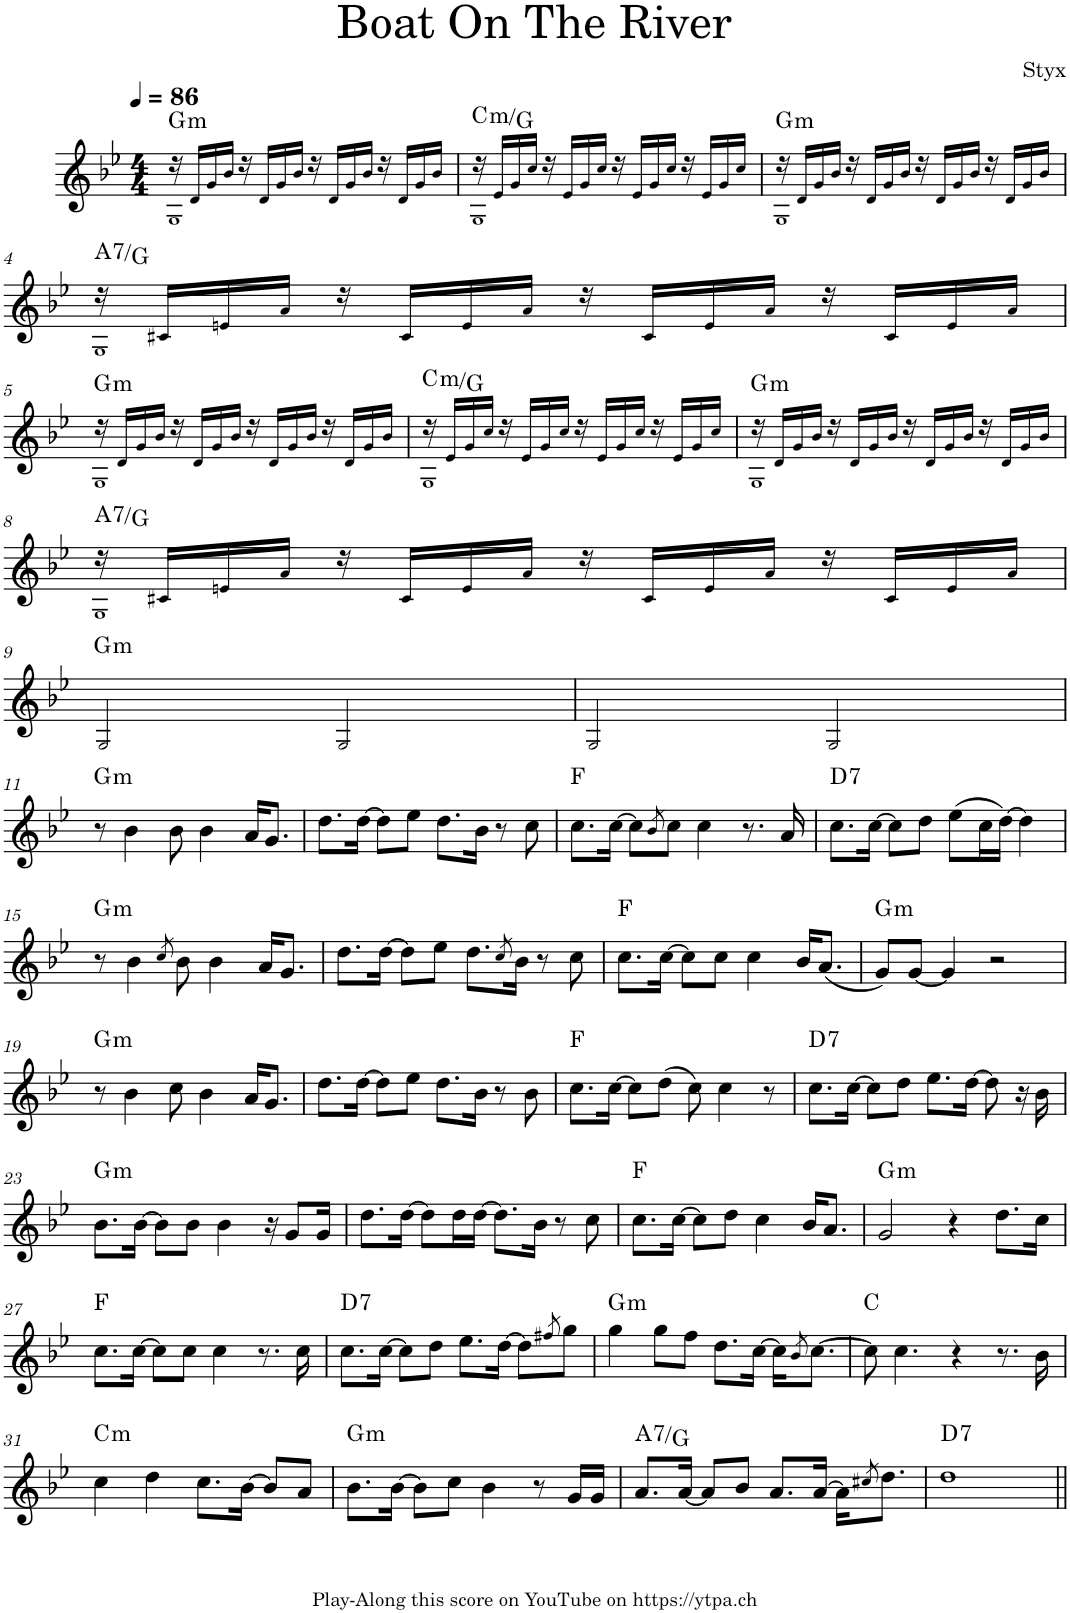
**kern	**harte
*part1	*part1
*staff1	*
*I"Piano	*
*I'Pno.	*
*clefG2	*
*k[b-e-]	*
*M4/4	*
*MM86	*
=1	=1
*^	*
!	!	!LO:H:kt=m
16r	1G!	G:min
16d!/LL	.	.
16g!/	.	.
16b-!/JJ	.	.
16r	.	.
16d!/LL	.	.
16g!/	.	.
16b-!/JJ	.	.
16r	.	.
16d!/LL	.	.
16g!/	.	.
16b-!/JJ	.	.
16r	.	.
16d!/LL	.	.
16g!/	.	.
16b-!/JJ	.	.
=2	=2	=2
!	!	!LO:H:kt=m
16r	1G!	C:min/5
16e-!/LL	.	.
16g!/	.	.
16cc!/JJ	.	.
16r	.	.
16e-!/LL	.	.
16g!/	.	.
16cc!/JJ	.	.
16r	.	.
16e-!/LL	.	.
16g!/	.	.
16cc!/JJ	.	.
16r	.	.
16e-!/LL	.	.
16g!/	.	.
16cc!/JJ	.	.
=3	=3	=3
!	!	!LO:H:kt=m
16r	1G!	G:min
16d!/LL	.	.
16g!/	.	.
16b-!/JJ	.	.
16r	.	.
16d!/LL	.	.
16g!/	.	.
16b-!/JJ	.	.
16r	.	.
16d!/LL	.	.
16g!/	.	.
16b-!/JJ	.	.
16r	.	.
16d!/LL	.	.
16g!/	.	.
16b-!/JJ	.	.
!!LO:LB:g=z	!!
=4	=4	=4
!	!	!LO:H:kt=7
16r	1G!	A:7/b7
16c#X!/LL	.	.
16en!/	.	.
16a!/JJ	.	.
16r	.	.
16c#!/LL	.	.
16e!/	.	.
16a!/JJ	.	.
16r	.	.
16c#!/LL	.	.
16e!/	.	.
16a!/JJ	.	.
16r	.	.
16c#!/LL	.	.
16e!/	.	.
16a!/JJ	.	.
!!LO:LB:g=z	!!
=5	=5	=5
!	!	!LO:H:kt=m
16r	1G!	G:min
16d!/LL	.	.
16g!/	.	.
16b-!/JJ	.	.
16r	.	.
16d!/LL	.	.
16g!/	.	.
16b-!/JJ	.	.
16r	.	.
16d!/LL	.	.
16g!/	.	.
16b-!/JJ	.	.
16r	.	.
16d!/LL	.	.
16g!/	.	.
16b-!/JJ	.	.
=6	=6	=6
!	!	!LO:H:kt=m
16r	1G!	C:min/5
16e-!/LL	.	.
16g!/	.	.
16cc!/JJ	.	.
16r	.	.
16e-!/LL	.	.
16g!/	.	.
16cc!/JJ	.	.
16r	.	.
16e-!/LL	.	.
16g!/	.	.
16cc!/JJ	.	.
16r	.	.
16e-!/LL	.	.
16g!/	.	.
16cc!/JJ	.	.
=7	=7	=7
!	!	!LO:H:kt=m
16r	1G!	G:min
16d!/LL	.	.
16g!/	.	.
16b-!/JJ	.	.
16r	.	.
16d!/LL	.	.
16g!/	.	.
16b-!/JJ	.	.
16r	.	.
16d!/LL	.	.
16g!/	.	.
16b-!/JJ	.	.
16r	.	.
16d!/LL	.	.
16g!/	.	.
16b-!/JJ	.	.
!!LO:LB:g=z	!!
=8	=8	=8
!	!	!LO:H:kt=7
16r	1G!	A:7/b7
16c#X!/LL	.	.
16en!/	.	.
16a!/JJ	.	.
16r	.	.
16c#!/LL	.	.
16e!/	.	.
16a!/JJ	.	.
16r	.	.
16c#!/LL	.	.
16e!/	.	.
16a!/JJ	.	.
16r	.	.
16c#!/LL	.	.
16e!/	.	.
16a!/JJ	.	.
*v	*v	*
!!LO:LB:g=z
=9	=9
!	!LO:H:kt=m
2G!/	G:min
2G!/	.
=10	=10
2G!/	.
2G!/	.
!!LO:LB:g=z
=11	=11
!	!LO:H:kt=m
8r	G:min
4b-\	.
8b-\	.
4b-\	.
16a/KL	.
8.g/J	.
=12	=12
8.dd\L	.
[16dd\Jk	.
8dd\L]	.
8ee-\J	.
8.dd\L	.
16b-\Jk	.
8r	.
8cc\	.
=13	=13
8.cc\L	F:maj
[16cc\Jk	.
8cc\L]	.
8qb-/	.
8cc\J	.
4cc\	.
8.r	.
16a/	.
=14	=14
!	!LO:H:kt=7
8.cc\L	D:7
[16cc\Jk	.
8cc\L]	.
8dd\J	.
(8ee-\L	.
16cc\L	.
[16dd\JJ)	.
4dd\]	.
!!LO:LB:g=z
=15	=15
!	!LO:H:kt=m
8r	G:min
4b-\	.
8qcc/	.
8b-\	.
4b-\	.
16a/KL	.
8.g/J	.
=16	=16
8.dd\L	.
[16dd\Jk	.
8dd\L]	.
8ee-\J	.
8.dd\L	.
8qcc/	.
16b-\Jk	.
8r	.
8cc\	.
=17	=17
8.cc\L	F:maj
[16cc\Jk	.
8cc\L]	.
8cc\J	.
4cc\	.
16b-/KL	.
(8.a/J	.
=18	=18
!	!LO:H:kt=m
8g/L)	G:min
[8g/J	.
4g/]	.
2r	.
!!LO:LB:g=z
=19	=19
!	!LO:H:kt=m
8r	G:min
4b-\	.
8cc\	.
4b-\	.
16a/KL	.
8.g/J	.
=20	=20
8.dd\L	.
[16dd\Jk	.
8dd\L]	.
8ee-\J	.
8.dd\L	.
16b-\Jk	.
8r	.
8b-\	.
=21	=21
8.cc\L	F:maj
[16cc\Jk	.
8cc\L]	.
(8dd\J	.
8cc\)	.
4cc\	.
8r	.
=22	=22
!	!LO:H:kt=7
8.cc\L	D:7
[16cc\Jk	.
8cc\L]	.
8dd\J	.
8.ee-\L	.
[16dd\Jk	.
8dd\]	.
16r	.
16b-\	.
!!LO:LB:g=z
=23	=23
!	!LO:H:kt=m
8.b-\L	G:min
[16b-\Jk	.
8b-\L]	.
8b-\J	.
4b-\	.
16r	.
8g/L	.
16g/Jk	.
=24	=24
8.dd\L	.
[16dd\Jk	.
8dd\L]	.
16dd\L	.
[16dd\JJ	.
8.dd\L]	.
16b-\Jk	.
8r	.
8cc\	.
=25	=25
8.cc\L	F:maj
[16cc\Jk	.
8cc\L]	.
8dd\J	.
4cc\	.
16b-/KL	.
8.a/J	.
=26	=26
!	!LO:H:kt=m
2g/	G:min
4r	.
8.dd\L	.
16cc\Jk	.
!!LO:LB:g=z
=27	=27
8.cc\L	F:maj
[16cc\Jk	.
8cc\L]	.
8cc\J	.
4cc\	.
8.r	.
16cc\	.
=28	=28
!	!LO:H:kt=7
8.cc\L	D:7
[16cc\Jk	.
8cc\L]	.
8dd\J	.
8.ee-\L	.
[16dd\Jk	.
8dd\L]	.
8qff#X/	.
8gg\J	.
=29	=29
!	!LO:H:kt=m
4gg\	G:min
8gg\L	.
8ff\J	.
8.dd\L	.
[16cc\Jk	.
16cc\KL]	.
8qb-/	.
[8.cc\J	.
=30	=30
8cc\]	C:maj
4.cc\	.
4r	.
8.r	.
16b-\	.
!!LO:LB:g=z
=31	=31
!	!LO:H:kt=m
4cc\	C:min
4dd\	.
8.cc\L	.
[16b-\Jk	.
8b-/L]	.
8a/J	.
=32	=32
!	!LO:H:kt=m
8.b-\L	G:min
[16b-\Jk	.
8b-\L]	.
8cc\J	.
4b-\	.
8r	.
16g/LL	.
16g/JJ	.
=33	=33
!	!LO:H:kt=7
8.a/L	A:7/b7
[16a/Jk	.
8a/L]	.
8b-/J	.
8.a/L	.
[16a/Jk	.
16a\KL]	.
8qcc#X/	.
8.dd\J	.
=34	=34
!	!LO:H:kt=7
1dd	D:7
=||	=||
*-	*-
